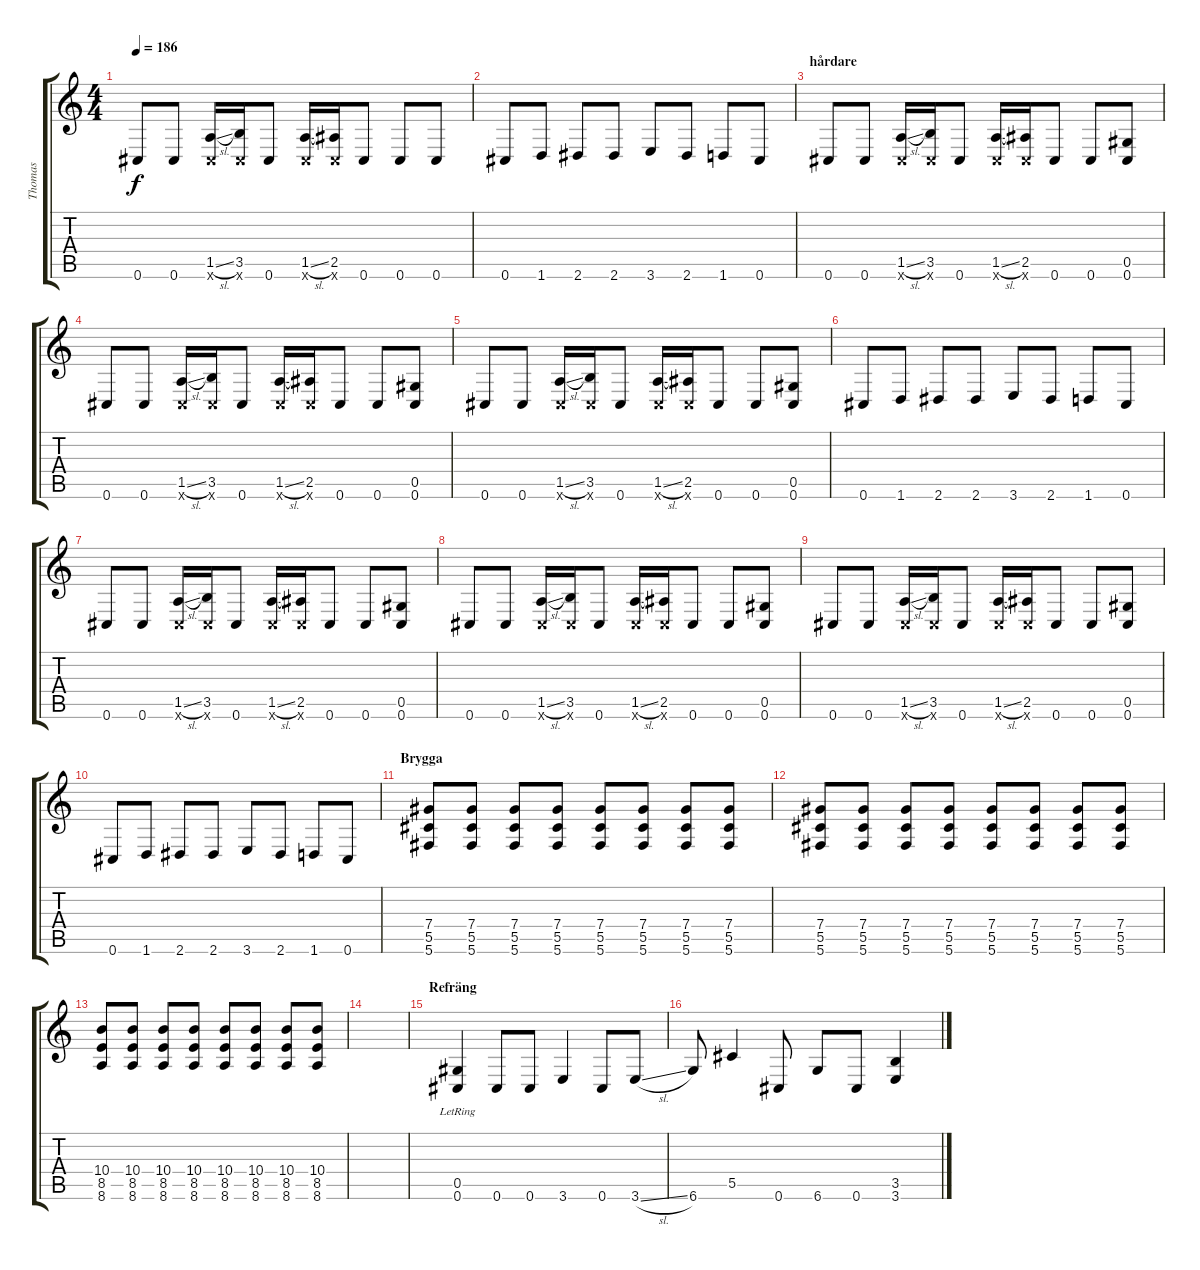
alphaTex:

\track ("Thomas" "Thomas") {instrument distortionguitar}
\staff {score tabs}
\tuning (Eb4 Bb3 Gb3 Db3 Ab2 Db2) {hide}
\ts (4 4)
\tempo 186
\clef g2
\ks c
0.6.8{dy f} 0.6.8 (1.5{sl} 0.6{x}).16 (3.5 0.6{x}).16 0.6.8 (1.5{sl} 0.6{x}).16 (2.5 0.6{x}).16 0.6.8 0.6.8 0.6.8 |
0.6.8 1.6.8 2.6.8 2.6.8 3.6.8 2.6.8 1.6.8 0.6.8 |
\section ("" "hårdare")
0.6.8 0.6.8 (1.5{sl} 0.6{x}).16 (3.5 0.6{x}).16 0.6.8 (1.5{sl} 0.6{x}).16 (2.5 0.6{x}).16 0.6.8 0.6.8 (0.5 0.6).8 |
0.6.8 0.6.8 (1.5{sl} 0.6{x}).16 (3.5 0.6{x}).16 0.6.8 (1.5{sl} 0.6{x}).16 (2.5 0.6{x}).16 0.6.8 0.6.8 (0.5 0.6).8 |
0.6.8 0.6.8 (1.5{sl} 0.6{x}).16 (3.5 0.6{x}).16 0.6.8 (1.5{sl} 0.6{x}).16 (2.5 0.6{x}).16 0.6.8 0.6.8 (0.5 0.6).8 |
0.6.8 1.6.8 2.6.8 2.6.8 3.6.8 2.6.8 1.6.8 0.6.8 |
0.6.8 0.6.8 (1.5{sl} 0.6{x}).16 (3.5 0.6{x}).16 0.6.8 (1.5{sl} 0.6{x}).16 (2.5 0.6{x}).16 0.6.8 0.6.8 (0.5 0.6).8 |
0.6.8 0.6.8 (1.5{sl} 0.6{x}).16 (3.5 0.6{x}).16 0.6.8 (1.5{sl} 0.6{x}).16 (2.5 0.6{x}).16 0.6.8 0.6.8 (0.5 0.6).8 |
0.6.8 0.6.8 (1.5{sl} 0.6{x}).16 (3.5 0.6{x}).16 0.6.8 (1.5{sl} 0.6{x}).16 (2.5 0.6{x}).16 0.6.8 0.6.8 (0.5 0.6).8 |
0.6.8 1.6.8 2.6.8 2.6.8 3.6.8 2.6.8 1.6.8 0.6.8 |
\section ("" "Brygga")
(7.4 5.5 5.6).8 (7.4 5.5 5.6).8 (7.4 5.5 5.6).8 (7.4 5.5 5.6).8 (7.4 5.5 5.6).8 (7.4 5.5 5.6).8 (7.4 5.5 5.6).8 (7.4 5.5 5.6).8 |
(7.4 5.5 5.6).8 (7.4 5.5 5.6).8 (7.4 5.5 5.6).8 (7.4 5.5 5.6).8 (7.4 5.5 5.6).8 (7.4 5.5 5.6).8 (7.4 5.5 5.6).8 (7.4 5.5 5.6).8 |
(10.4 8.5 8.6).8 (10.4 8.5 8.6).8 (10.4 8.5 8.6).8 (10.4 8.5 8.6).8 (10.4 8.5 8.6).8 (10.4 8.5 8.6).8 (10.4 8.5 8.6).8 (10.4 8.5 8.6).8 |
|
\section ("" "Refräng")
(0.5 0.6{lr}).4 0.6.8 0.6.8 3.6.4 0.6.8 3.6{sl}.8 |
6.6.8 5.5.4 0.6.8 6.6.8 0.6.8 (3.5 3.6).4
